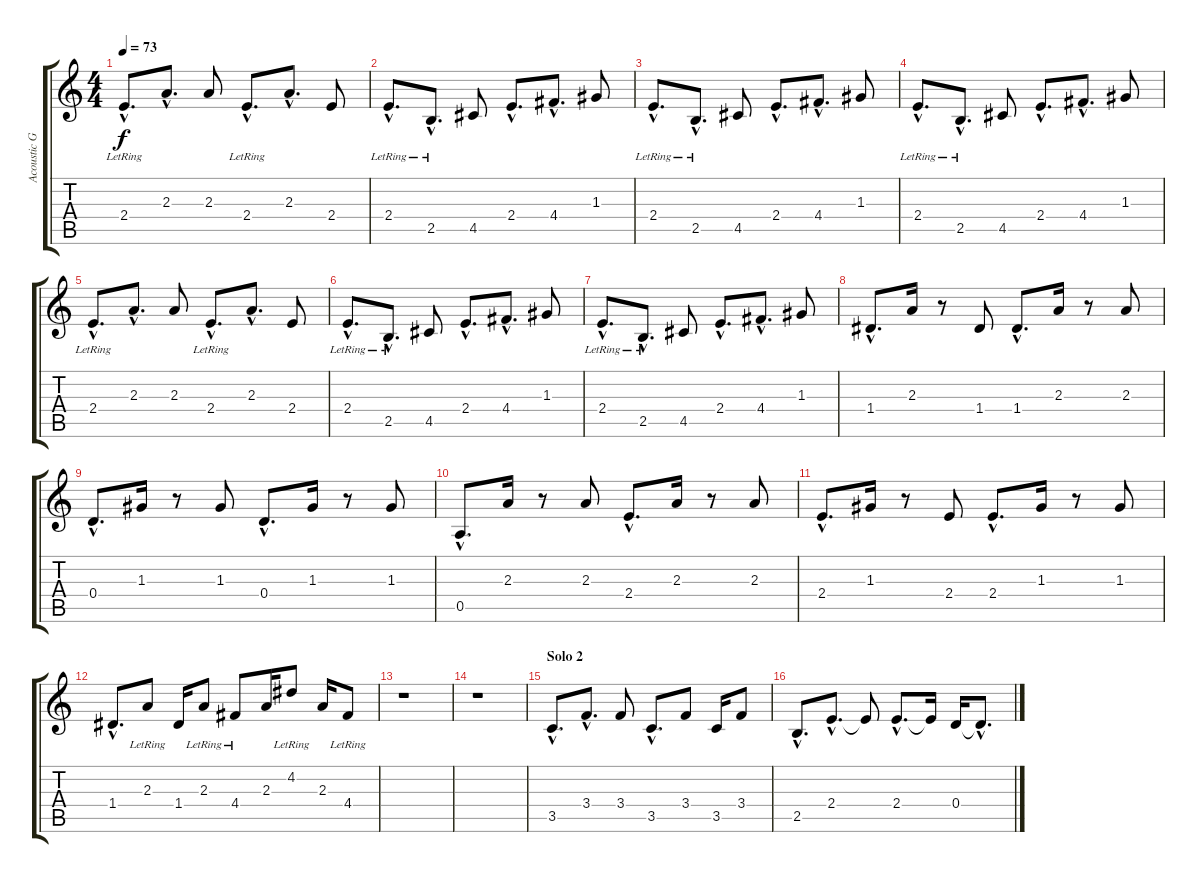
\track ("Acoustic Guitar" "Acoustic G") {instrument acousticguitarnylon}
\staff {score tabs}
\tuning (E4 B3 G3 D3 A2 E2) {hide}
\ts (4 4)
\tempo 73
\clef g2
\ks c
2.4{hac lr}.8{d dy f} 2.3{hac}.8{d} 2.3.8 2.4{hac lr}.8{d} 2.3{hac}.8{d} 2.4.8 |
2.4{hac lr}.8{d} 2.5{hac lr}.8{d} 4.5.8 2.4{hac}.8{d} 4.4{hac}.8{d} 1.3.8 |
2.4{hac lr}.8{d} 2.5{hac lr}.8{d} 4.5.8 2.4{hac}.8{d} 4.4{hac}.8{d} 1.3.8 |
2.4{hac lr}.8{d} 2.5{hac lr}.8{d} 4.5.8 2.4{hac}.8{d} 4.4{hac}.8{d} 1.3.8 |
2.4{hac lr}.8{d} 2.3{hac}.8{d} 2.3.8 2.4{hac lr}.8{d} 2.3{hac}.8{d} 2.4.8 |
2.4{hac lr}.8{d} 2.5{hac lr}.8{d} 4.5.8 2.4{hac}.8{d} 4.4{hac}.8{d} 1.3.8 |
2.4{hac lr}.8{d} 2.5{hac lr}.8{d} 4.5.8 2.4{hac}.8{d} 4.4{hac}.8{d} 1.3.8 |
1.4{hac}.8{d} 2.3.16 r.8 1.4.8 1.4{hac}.8{d} 2.3.16 r.8 2.3.8 |
0.4{hac}.8{d} 1.3.16 r.8 1.3.8 0.4{hac}.8{d} 1.3.16 r.8 1.3.8 |
0.5{hac}.8{d} 2.3.16 r.8 2.3.8 2.4{hac}.8{d} 2.3.16 r.8 2.3.8 |
2.4{hac}.8{d} 1.3.16 r.8 2.4.8 2.4{hac}.8{d} 1.3.16 r.8 1.3.8 |
1.4{hac}.8{d} 2.3{lr}.8 1.4.16 2.3{lr}.8 4.4{lr}.8 2.3.16 4.2{lr}.8 2.3.16 4.4{lr}.8 |
r.1 |
r.1 |
\section ("" "Solo 2")
3.5{hac}.8{d} 3.4{hac}.8{d} 3.4.8 3.5{hac}.8{d} 3.4.8 3.5.16 3.4.8 |
2.5{hac}.8{d} 2.4{hac}.8{d} 2.4{t}.8 2.4{hac}.8{d} 2.4{t}.16 0.4.16 0.4{hac t}.8{d}
